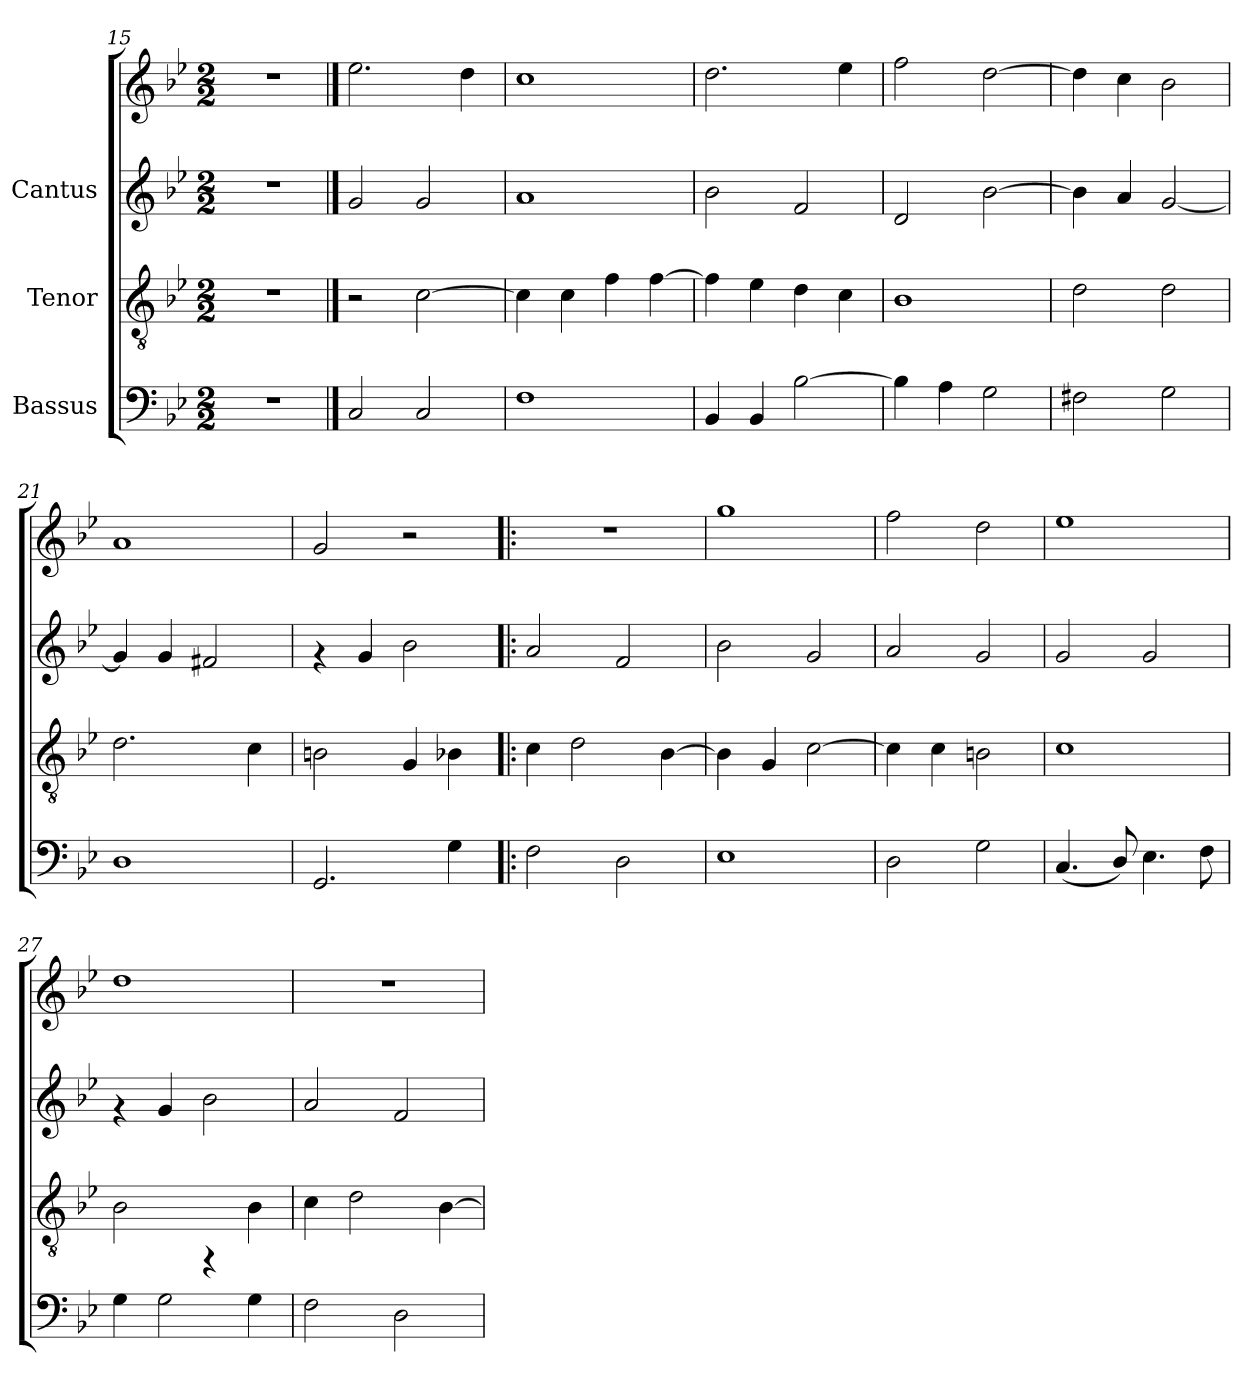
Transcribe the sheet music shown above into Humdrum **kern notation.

**kern	**kern	**kern	**kern
*part3	*part2	*part1	*part1
*staff4	*staff3	*staff2	*staff1
*I"Bassus	*I"Tenor	*I"Cantus	*
!!LO:PB:g=z
*clefF4	*clefGv2	*clefG2	*clefG2
*k[b-e-]	*k[b-e-]	*k[b-e-]	*k[b-e-]
*B-:	*B-:	*B-:	*B-:
*M2/2	*M2/2	*M2/2	*M2/2
=15!|	=15!|	=15!|	=15!|
1r	1r	1r	1r
==16	==16	==16	==16
2C/	2r	2g/	2.ee-\
2C/	[>2c\	2g/	.
.	.	.	4dd\
=17	=17	=17	=17
1F	4c\]	1a	1cc
.	4c\	.	.
.	4f\	.	.
.	[>4f\	.	.
=18	=18	=18	=18
4BB-/	4f\]	2b-\	2.dd\
4BB-/	4e-\	.	.
[>2B-\	4d\	2f/	.
.	4c\	.	4ee-\
=19	=19	=19	=19
4B-\]	1B-	2d/	2ff\
4A\	.	.	.
2G\	.	[>2b-\	[>2dd\
=20	=20	=20	=20
2F#X\	2d\	4b-\]	4dd\]
.	.	4a/	4cc\
2G\	2d\	[<2g/	2b-\
=21	=21	=21	=21
1D	2.d\	4g/]	1a
.	.	4g/	.
.	.	2f#X/	.
.	4c\	.	.
!!LO:LB:g=z
=22	=22	=22	=22
2.GG/	2Bn\	4rf	2g/
.	.	4g/	.
.	4G/	2b-\	2r
4G\	4B-X\	.	.
=23!|:	=23!|:	=23!|:	=23!|:
2F\	4c\	2a/	1r
.	2d\	.	.
2D\	.	2f/	.
.	[>4B-\	.	.
=24	=24	=24	=24
1E-	4B-\]	2b-\	1gg
.	4G/	.	.
.	[>2c\	2g/	.
=25	=25	=25	=25
2D\	4c\]	2a/	2ff\
.	4c\	.	.
2G\	2Bn\	2g/	2dd\
=26	=26	=26	=26
(<4.C/	1c	2g/	1ee-
8D/)	.	.	.
4.E-\	.	2g/	.
8F\	.	.	.
=27	=27	=27	=27
4G\	2B-\	4rf	1dd
2G\	.	4g/	.
.	4rFF	2b-\	.
4G\	4B-\	.	.
=28	=28	=28	=28
2F\	4c\	2a/	1r
.	2d\	.	.
2D\	.	2f/	.
.	[>4B-\	.	.
=	=	=	=
*-	*-	*-	*-
